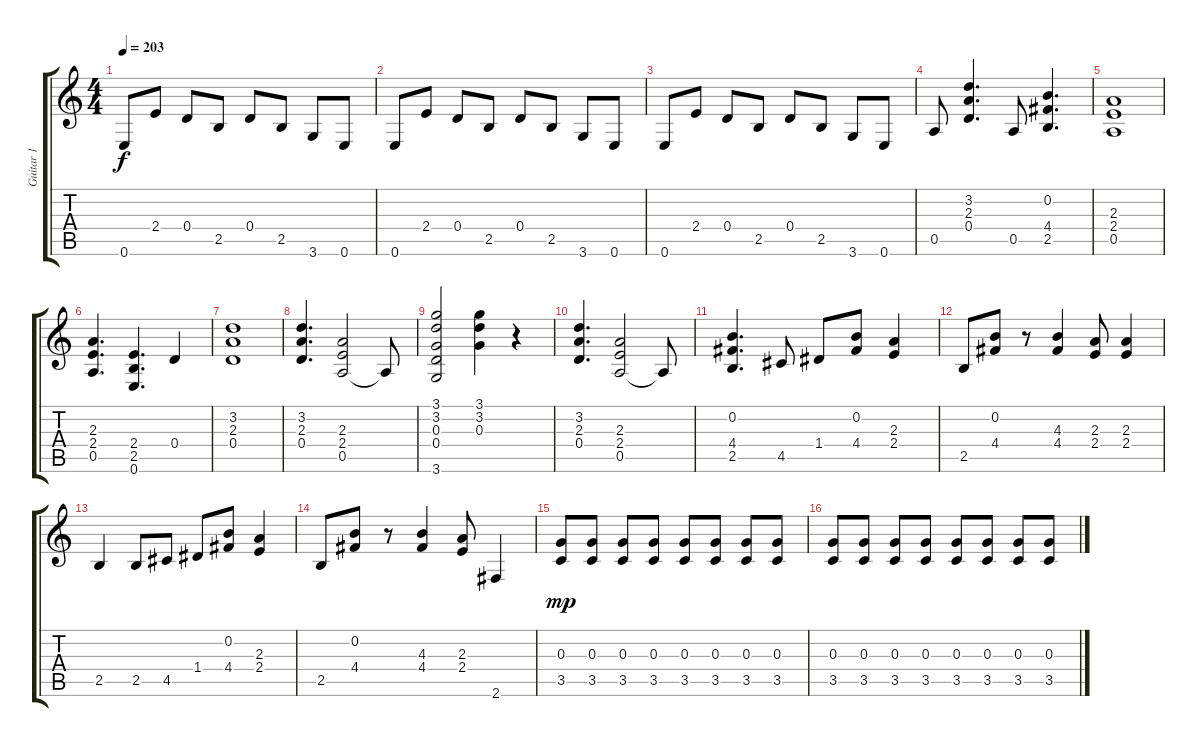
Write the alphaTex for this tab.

\track ("Guitar 1" "Guitar 1") {instrument distortionguitar}
\staff {score tabs}
\tuning (E4 B3 G3 D3 A2 E2) {hide}
\ts (4 4)
\tempo 203
\clef g2
\ks c
0.6.8{dy f} 2.4.8 0.4.8 2.5.8 0.4.8 2.5.8 3.6.8 0.6.8 |
0.6.8 2.4.8 0.4.8 2.5.8 0.4.8 2.5.8 3.6.8 0.6.8 |
0.6.8 2.4.8 0.4.8 2.5.8 0.4.8 2.5.8 3.6.8 0.6.8 |
0.5.8 (3.2 2.3 0.4).4{d} 0.5.8 (0.2 4.4 2.5).4{d} |
(2.3 2.4 0.5).1 |
(2.3 2.4 0.5).4{d} (2.4 2.5 0.6).4{d} 0.4.4 |
(3.2 2.3 0.4).1 |
(3.2 2.3 0.4).4{d} (2.3 2.4 0.5).2 0.5{t}.8 |
(3.1 3.2 0.3 0.4 3.6).2 (3.1 3.2 0.3).4 r.4 |
(3.2 2.3 0.4).4{d} (2.3 2.4 0.5).2 0.5{t}.8 |
(0.2 4.4 2.5).4{d} 4.5.8 1.4.8 (0.2 4.4).8 (2.3 2.4).4 |
2.5.8 (0.2 4.4).8 r.8 (4.3 4.4).4 (2.3 2.4).8 (2.3 2.4).4 |
2.5.4 2.5.8 4.5.8 1.4.8 (0.2 4.4).8 (2.3 2.4).4 |
2.5.8 (0.2 4.4).8 r.8 (4.3 4.4).4 (2.3 2.4).8 2.6.4 |
(0.3 3.5).8{dy mp} (0.3 3.5).8 (0.3 3.5).8 (0.3 3.5).8 (0.3 3.5).8 (0.3 3.5).8 (0.3 3.5).8 (0.3 3.5).8 |
(0.3 3.5).8 (0.3 3.5).8 (0.3 3.5).8 (0.3 3.5).8 (0.3 3.5).8 (0.3 3.5).8 (0.3 3.5).8 (0.3 3.5).8
